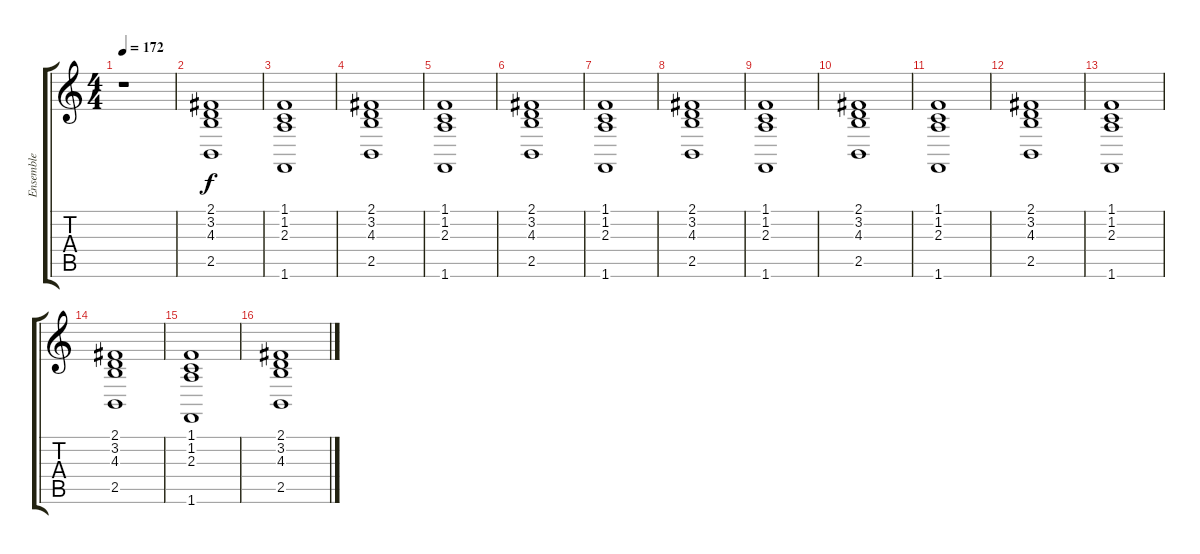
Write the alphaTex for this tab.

\track ("Ensemble" "Ensemble") {instrument stringensemble1}
\staff {score tabs}
\tuning (E4 B3 G3 D3 A2 E2) {hide}
\ts (4 4)
\tempo 172
\clef g2
\ks c
r.1{dy f instrument stringensemble1} |
(2.1 3.2 4.3 2.5).1 |
(1.1 1.2 2.3 1.6).1 |
(2.1 3.2 4.3 2.5).1 |
(1.1 1.2 2.3 1.6).1 |
\section ("" "")
(2.1 3.2 4.3 2.5).1 |
(1.1 1.2 2.3 1.6).1 |
(2.1 3.2 4.3 2.5).1 |
(1.1 1.2 2.3 1.6).1 |
\section ("" "")
(2.1 3.2 4.3 2.5).1 |
(1.1 1.2 2.3 1.6).1 |
(2.1 3.2 4.3 2.5).1 |
(1.1 1.2 2.3 1.6).1 |
\section ("" "")
(2.1 3.2 4.3 2.5).1 |
(1.1 1.2 2.3 1.6).1 |
(2.1 3.2 4.3 2.5).1
